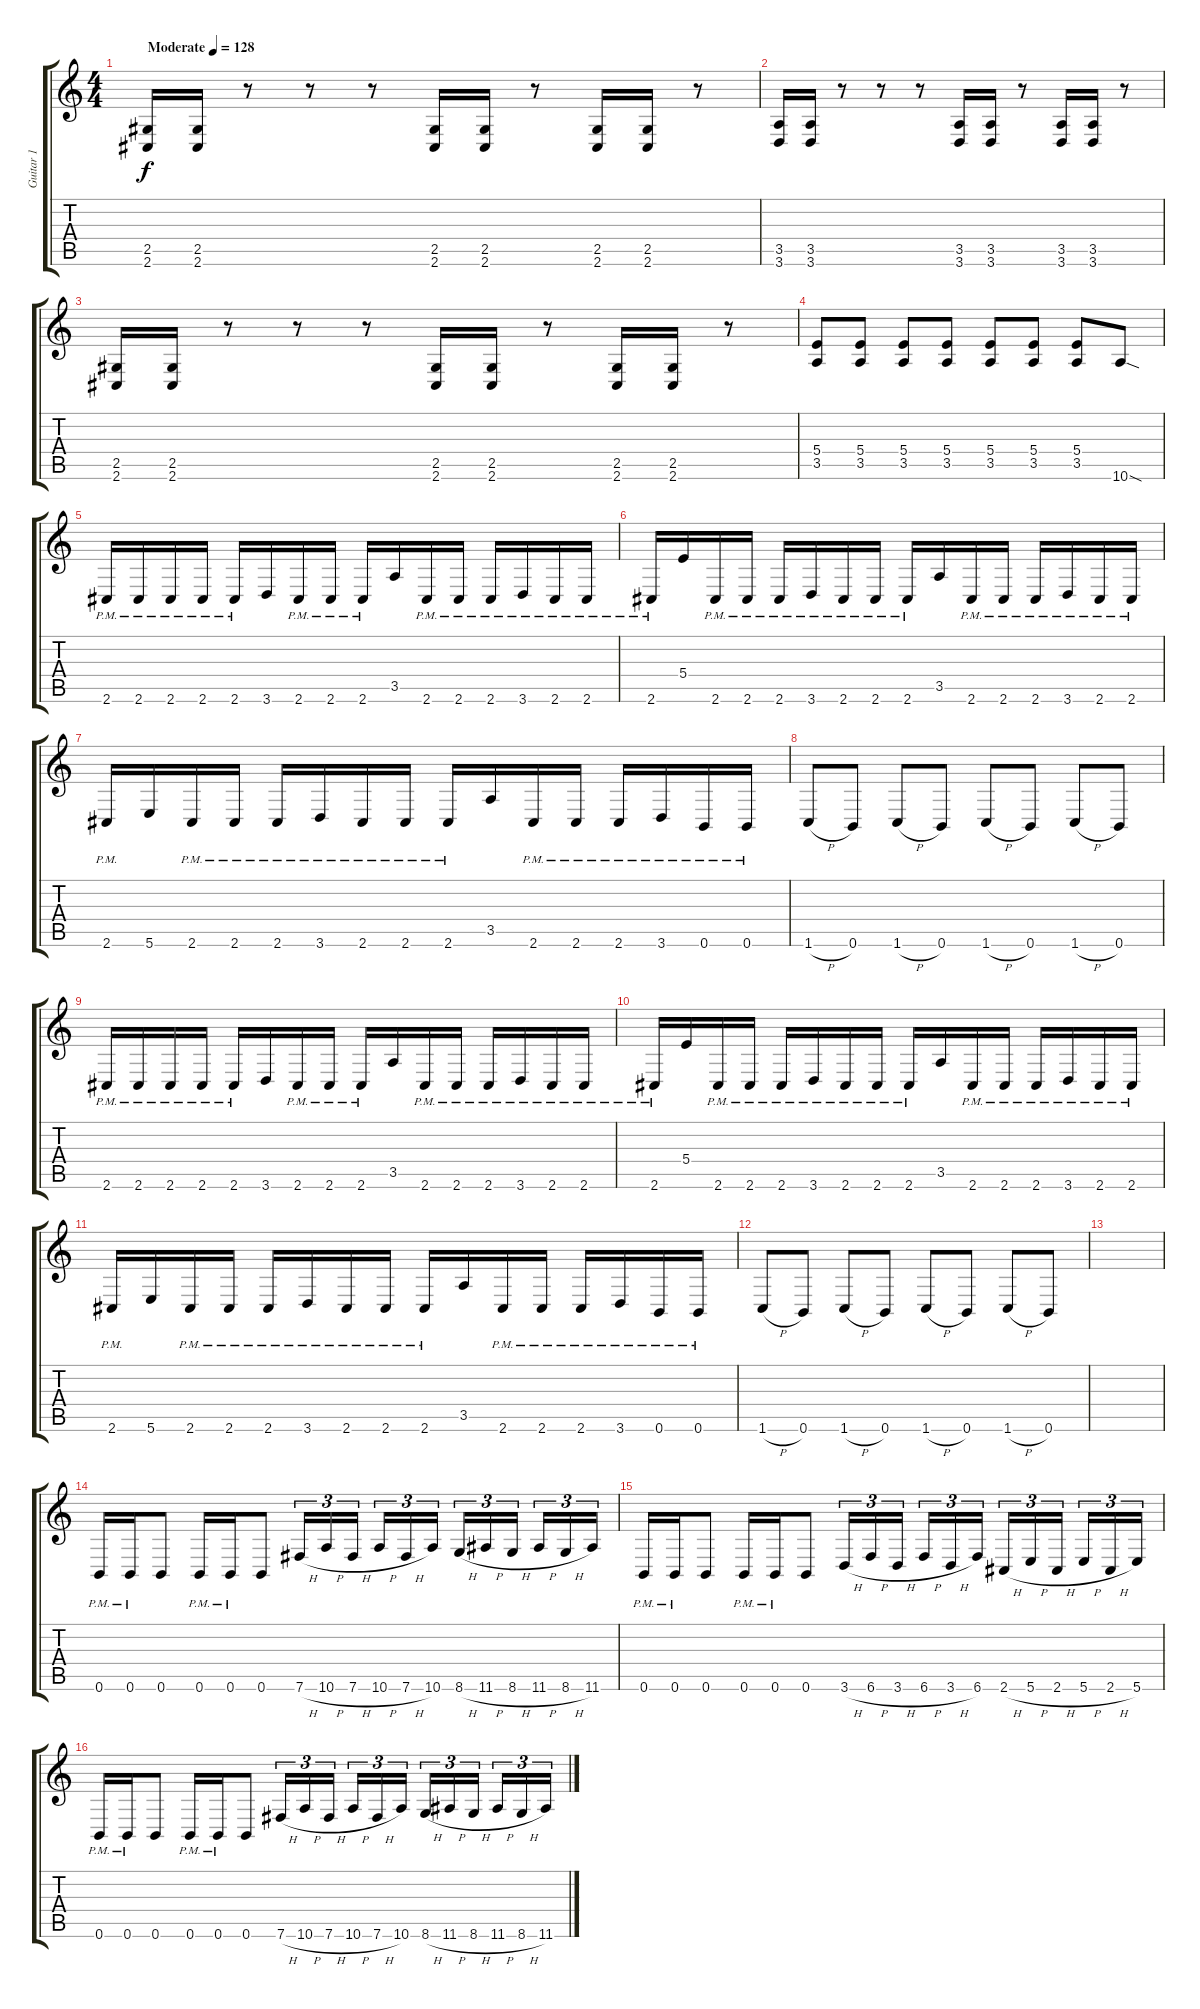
\track ("Guitar 1" "Guitar 1") {instrument distortionguitar}
\staff {score tabs}
\tuning (Db4 Ab3 E3 B2 Gb2 B1) {hide}
\ts (4 4)
\tempo (128 "Moderate")
\clef g2
\ks c
(2.5 2.6).16{dy f instrument distortionguitar beam Up} (2.5 2.6).16{beam Up} r.8 r.8 r.8 (2.5 2.6).16 (2.5 2.6).16 r.8 (2.5 2.6).16 (2.5 2.6).16 r.8 |
(3.5 3.6).16 (3.5 3.6).16 r.8 r.8 r.8 (3.5 3.6).16 (3.5 3.6).16 r.8 (3.5 3.6).16 (3.5 3.6).16 r.8 |
(2.5 2.6).16 (2.5 2.6).16 r.8 r.8 r.8 (2.5 2.6).16 (2.5 2.6).16 r.8 (2.5 2.6).16 (2.5 2.6).16 r.8 |
(5.4 3.5).8 (5.4 3.5).8 (5.4 3.5).8 (5.4 3.5).8 (5.4 3.5).8 (5.4 3.5).8 (5.4 3.5).8 10.6{sod}.8 |
2.6{pm}.16 2.6{pm}.16 2.6{pm}.16 2.6{pm}.16 2.6{pm}.16 3.6.16 2.6{pm}.16 2.6{pm}.16 2.6{pm}.16 3.5.16 2.6{pm}.16 2.6{pm}.16 2.6{pm}.16 3.6{pm}.16 2.6{pm}.16 2.6{pm}.16 |
2.6{pm}.16 5.4.16 2.6{pm}.16 2.6{pm}.16 2.6{pm}.16 3.6{pm}.16 2.6{pm}.16 2.6{pm}.16 2.6{pm}.16 3.5.16 2.6{pm}.16 2.6{pm}.16 2.6{pm}.16 3.6{pm}.16 2.6{pm}.16 2.6{pm}.16 |
2.6{pm}.16 5.6.16 2.6{pm}.16 2.6{pm}.16 2.6{pm}.16 3.6{pm}.16 2.6{pm}.16 2.6{pm}.16 2.6{pm}.16 3.5.16 2.6{pm}.16 2.6{pm}.16 2.6{pm}.16 3.6{pm}.16 0.6{pm}.16 0.6{pm}.16 |
1.6{h}.8 0.6.8 1.6{h}.8 0.6.8 1.6{h}.8 0.6.8 1.6{h}.8 0.6.8 |
2.6{pm}.16 2.6{pm}.16 2.6{pm}.16 2.6{pm}.16 2.6{pm}.16 3.6.16 2.6{pm}.16 2.6{pm}.16 2.6{pm}.16 3.5.16 2.6{pm}.16 2.6{pm}.16 2.6{pm}.16 3.6{pm}.16 2.6{pm}.16 2.6{pm}.16 |
2.6{pm}.16 5.4.16 2.6{pm}.16 2.6{pm}.16 2.6{pm}.16 3.6{pm}.16 2.6{pm}.16 2.6{pm}.16 2.6{pm}.16 3.5.16 2.6{pm}.16 2.6{pm}.16 2.6{pm}.16 3.6{pm}.16 2.6{pm}.16 2.6{pm}.16 |
2.6{pm}.16 5.6.16 2.6{pm}.16 2.6{pm}.16 2.6{pm}.16 3.6{pm}.16 2.6{pm}.16 2.6{pm}.16 2.6{pm}.16 3.5.16 2.6{pm}.16 2.6{pm}.16 2.6{pm}.16 3.6{pm}.16 0.6{pm}.16 0.6{pm}.16 |
1.6{h}.8 0.6.8 1.6{h}.8 0.6.8 1.6{h}.8 0.6.8 1.6{h}.8 0.6.8 |
|
0.6{pm}.16 0.6{pm}.16 0.6.8 0.6{pm}.16 0.6{pm}.16 0.6.8 7.6{h}.16{tu (3 2)} 10.6{h}.16{tu (3 2)} 7.6{h}.16{tu (3 2) beam splitsecondary} 10.6{h}.16{tu (3 2)} 7.6{h}.16{tu (3 2)} 10.6.16{tu (3 2)} 8.6{h}.16{tu (3 2)} 11.6{h}.16{tu (3 2)} 8.6{h}.16{tu (3 2) beam splitsecondary} 11.6{h}.16{tu (3 2)} 8.6{h}.16{tu (3 2)} 11.6.16{tu (3 2)} |
0.6{pm}.16 0.6{pm}.16 0.6.8 0.6{pm}.16 0.6{pm}.16 0.6.8 3.6{h}.16{tu (3 2)} 6.6{h}.16{tu (3 2)} 3.6{h}.16{tu (3 2) beam splitsecondary} 6.6{h}.16{tu (3 2)} 3.6{h}.16{tu (3 2)} 6.6.16{tu (3 2)} 2.6{h}.16{tu (3 2)} 5.6{h}.16{tu (3 2)} 2.6{h}.16{tu (3 2) beam splitsecondary} 5.6{h}.16{tu (3 2)} 2.6{h}.16{tu (3 2)} 5.6.16{tu (3 2)} |
0.6{pm}.16 0.6{pm}.16 0.6.8 0.6{pm}.16 0.6{pm}.16 0.6.8 7.6{h}.16{tu (3 2)} 10.6{h}.16{tu (3 2)} 7.6{h}.16{tu (3 2) beam splitsecondary} 10.6{h}.16{tu (3 2)} 7.6{h}.16{tu (3 2)} 10.6.16{tu (3 2)} 8.6{h}.16{tu (3 2)} 11.6{h}.16{tu (3 2)} 8.6{h}.16{tu (3 2) beam splitsecondary} 11.6{h}.16{tu (3 2)} 8.6{h}.16{tu (3 2)} 11.6.16{tu (3 2)}
